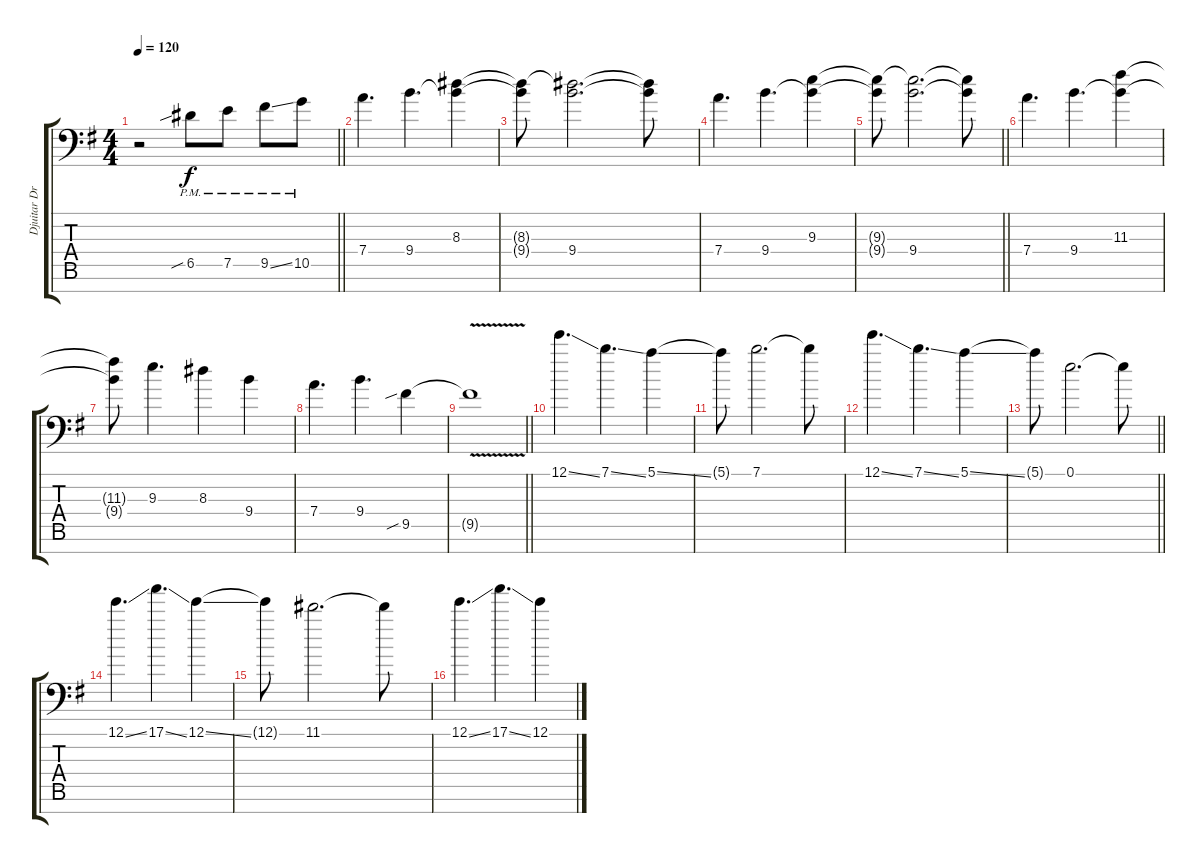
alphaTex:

\track ("Djuitar Dropped A" "Djuitar Dr") {instrument distortionguitar}
\staff {score tabs}
\tuning (E4 B3 G3 D3 A2 E2 A1) {hide}
\ts (4 4)
\tempo 120
\clef f4
\barLineRight lightlight
\ks eminor
r.2{dy f} 6.5{sib pm}.8 7.5{pm}.8 9.5{ss pm}.8 10.5{pm}.8 |
\section ("" "")
7.4.4{d} 9.4.4{d} (8.3 9.4{t}).4 |
(8.3{t} 9.4{t}).8 (8.3{t} 9.4).2{d} (8.3{t} 9.4{t}).8 |
7.4.4{d} 9.4.4{d} (9.3 9.4{t}).4 |
\barLineRight lightlight
(9.3{t} 9.4{t}).8 (9.3{t} 9.4).2{d} (9.3{t} 9.4{t}).8 |
7.4.4{d} 9.4.4{d} (11.3 9.4{t}).4 |
(11.3{t} 9.4{t}).8 9.3.4{d} 8.3.4 9.4.4 |
7.4.4{d} 9.4.4{d} 9.5{sib}.4 |
\barLineRight lightlight
9.5{v t}.1 |
12.1{ss}.4{d} 7.1{ss}.4{d} 5.1{ss}.4 |
5.1{t}.8 7.1.2{d} 7.1{t}.8 |
12.1{ss}.4{d} 7.1{ss}.4{d} 5.1{ss}.4 |
\barLineRight lightlight
5.1{t}.8 0.1.2{d} 0.1{t}.8 |
12.1{ss}.4{d} 17.1{ss}.4{d} 12.1{ss}.4 |
12.1{t}.8 11.1.2{d} 11.1{t}.8 |
12.1{ss}.4{d} 17.1{ss}.4{d} 12.1{ss}.4
